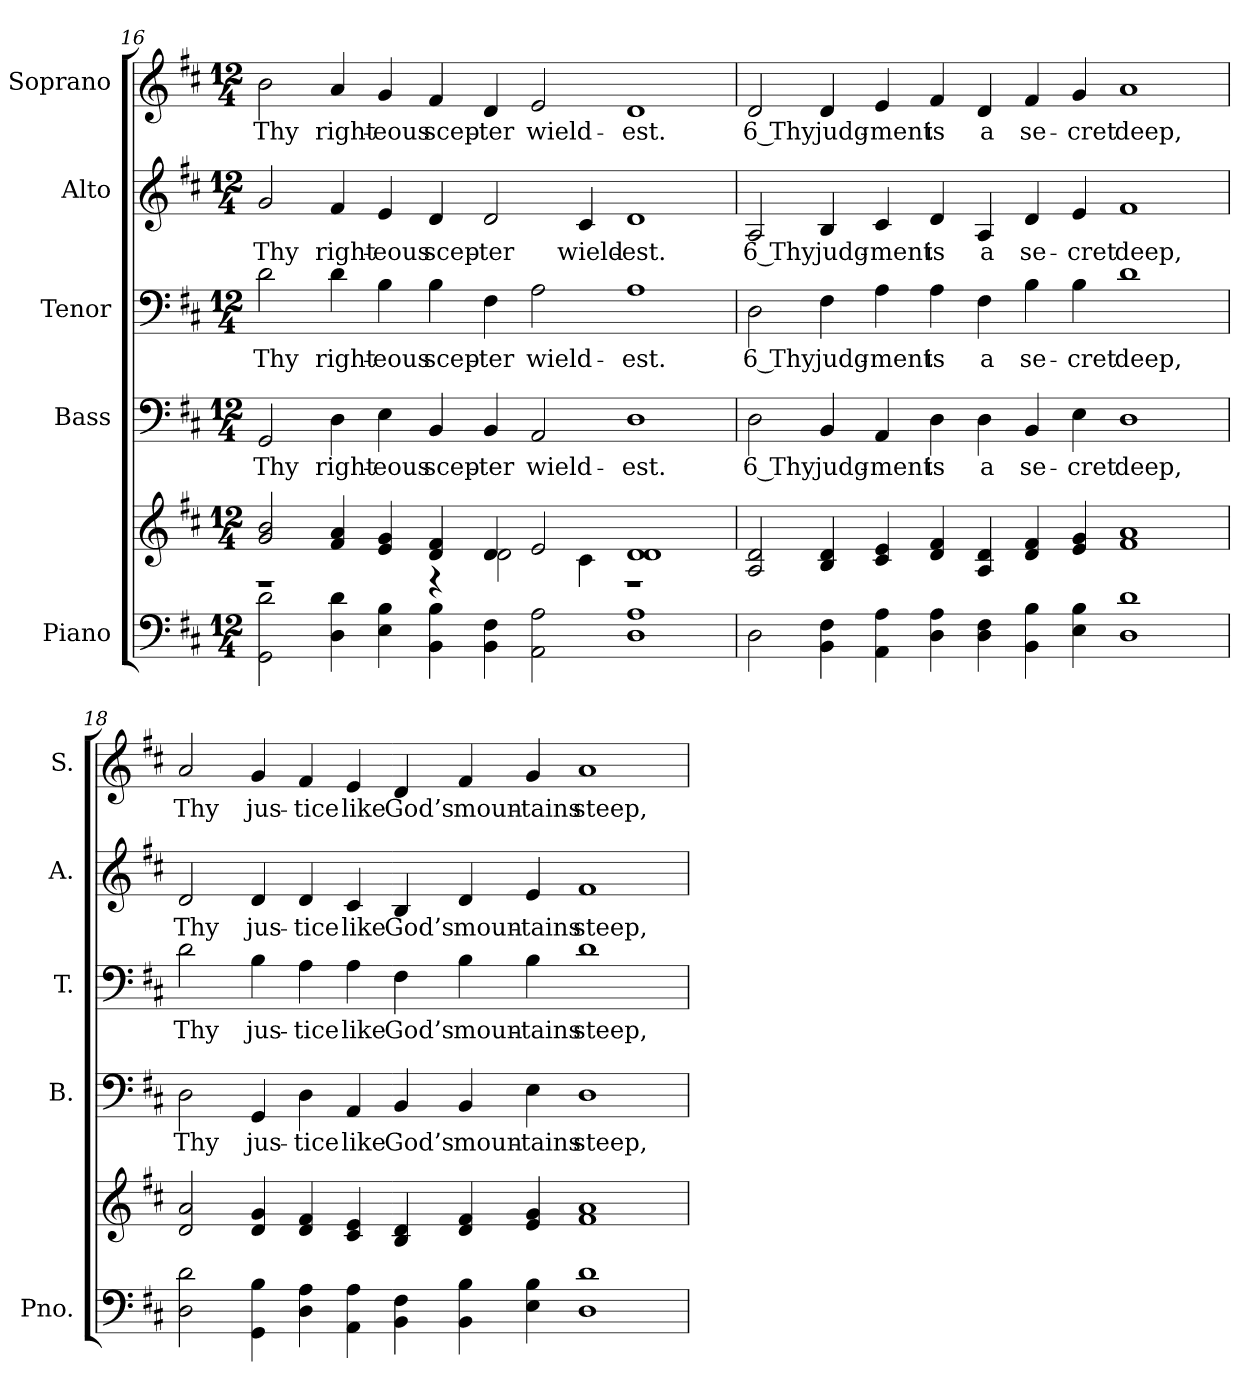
**kern	**kern	**kern	**text	**kern	**text	**kern	**text	**kern	**text
*part5	*part5	*part4	*part4	*part3	*part3	*part2	*part2	*part1	*part1
*staff6	*staff5	*staff4	*staff4	*staff3	*staff3	*staff2	*staff2	*staff1	*staff1
*I"Piano	*	*I"Bass	*	*I"Tenor	*	*I"Alto	*	*I"Soprano	*
*I'Pno.	*	*I'B.	*	*I'T.	*	*I'A.	*	*I'S.	*
*clefF4	*clefG2	*clefF4	*	*clefF4	*	*clefG2	*	*clefG2	*
*k[f#c#]	*k[f#c#]	*k[f#c#]	*	*k[f#c#]	*	*k[f#c#]	*	*k[f#c#]	*
*D:	*D:	*D:	*	*D:	*	*D:	*	*D:	*
*M12/4	*M12/4	*M12/4	*	*M12/4	*	*M12/4	*	*M12/4	*
=16	=16	=16	=16	=16	=16	=16	=16	=16	=16
*	*^	*	*	*	*	*	*	*	*
!	!	!	!	!LO:LY:b:color=#000000	!	!	!	!	!	!
!	!	!	!	!	!	!LO:LY:b:color=#000000	!	!	!	!
!	!	!	!	!	!	!	!	!LO:LY:b:color=#000000	!	!
!	!	!	!	!	!	!	!	!	!	!LO:LY:b:color=#000000
2GGi\ 2di	2gi/ 2bi	1r	2GGi/	Thy	2di\	Thy	2gi/	Thy	2bi\	Thy
!	!	!	!	!LO:LY:b:color=#000000	!	!	!	!	!	!
!	!	!	!	!	!	!LO:LY:b:color=#000000	!	!	!	!
!	!	!	!	!	!	!	!	!LO:LY:b:color=#000000	!	!
!	!	!	!	!	!	!	!	!	!	!LO:LY:b:color=#000000
4Di\ 4di	4f#i/ 4ai	.	4Di\	right-	4di\	right-	4f#i/	right-	4ai/	right-
!	!	!	!	!LO:LY:b:color=#000000	!	!	!	!	!	!
!	!	!	!	!	!	!LO:LY:b:color=#000000	!	!	!	!
!	!	!	!	!	!	!	!	!LO:LY:b:color=#000000	!	!
!	!	!	!	!	!	!	!	!	!	!LO:LY:b:color=#000000
4Ei\ 4Bi	4ei/ 4gi	.	4Ei\	-eous	4Bi\	-eous	4ei/	-eous	4gi/	-eous
!	!	!	!	!LO:LY:b:color=#000000	!	!	!	!	!	!
!	!	!	!	!	!	!LO:LY:b:color=#000000	!	!	!	!
!	!	!	!	!	!	!	!	!LO:LY:b:color=#000000	!	!
!	!	!	!	!	!	!	!	!	!	!LO:LY:b:color=#000000
4BBi\ 4Bi	4di/ 4f#i	4r	4BBi/	scep-	4Bi\	scep-	4di/	scep-	4f#i/	scep-
!	!	!	!	!LO:LY:b:color=#000000	!	!	!	!	!	!
!	!	!	!	!	!	!LO:LY:b:color=#000000	!	!	!	!
!	!	!	!	!	!	!	!	!LO:LY:b:color=#000000	!	!
!	!	!	!	!	!	!	!	!	!	!LO:LY:b:color=#000000
4BBi\ 4F#i	4di/	2di\	4BBi/	-ter	4F#i\	-ter	2di/	-ter	4di/	-ter
!	!	!	!	!LO:LY:b:color=#000000	!	!	!	!	!	!
!	!	!	!	!	!	!LO:LY:b:color=#000000	!	!	!	!
!	!	!	!	!	!	!	!	!	!	!LO:LY:b:color=#000000
2AAi\ 2Ai	2ei/	.	2AAi/	wield-	2Ai\	wield-	.	.	2ei/	wield-
!	!	!	!	!	!	!	!	!LO:LY:b:color=#000000	!	!
.	.	4c#i\	.	.	.	.	4c#i/	wield-	.	.
!	!	!	!	!LO:LY:b:color=#000000	!	!	!	!	!	!
!	!	!	!	!	!	!LO:LY:b:color=#000000	!	!	!	!
!	!	!	!	!	!	!	!	!LO:LY:b:color=#000000	!	!
!	!	!	!	!	!	!	!	!	!	!LO:LY:b:color=#000000
1Di 1Ai	1di 1di	1r	1Di	-est.	1Ai	-est.	1di	-est.	1di	-est.
*	*v	*v	*	*	*	*	*	*	*	*
!!LO:PB:g=z
=17	=17	=17	=17	=17	=17	=17	=17	=17	=17
*	*^	*	*	*	*	*	*	*	*
!	!	!	!	!LO:LY:b:color=#000000	!	!	!	!	!	!
*	*v	*v	*	*	*	*	*	*	*	*
*	*^	*	*	*	*	*	*	*	*
!	!	!	!	!	!	!LO:LY:b:color=#000000	!	!	!	!
*	*v	*v	*	*	*	*	*	*	*	*
*	*^	*	*	*	*	*	*	*	*
!	!	!	!	!	!	!	!	!LO:LY:b:color=#000000	!	!
*	*v	*v	*	*	*	*	*	*	*	*
*	*^	*	*	*	*	*	*	*	*
!	!	!	!	!	!	!	!	!	!	!LO:LY:b:color=#000000
*	*v	*v	*	*	*	*	*	*	*	*
2Di\	2Ai/ 2di	2Di\	6 Thy	2Di\	6 Thy	2Ai/	6 Thy	2di/	6 Thy
!	!	!	!LO:LY:b:color=#000000	!	!	!	!	!	!
!	!	!	!	!	!LO:LY:b:color=#000000	!	!	!	!
!	!	!	!	!	!	!	!LO:LY:b:color=#000000	!	!
!	!	!	!	!	!	!	!	!	!LO:LY:b:color=#000000
4BBi\ 4F#i	4Bi/ 4di	4BBi/	judg-	4F#i\	judg-	4Bi/	judg-	4di/	judg-
!	!	!	!LO:LY:b:color=#000000	!	!	!	!	!	!
!	!	!	!	!	!LO:LY:b:color=#000000	!	!	!	!
!	!	!	!	!	!	!	!LO:LY:b:color=#000000	!	!
!	!	!	!	!	!	!	!	!	!LO:LY:b:color=#000000
4AAi\ 4Ai	4c#i/ 4ei	4AAi/	-ment	4Ai\	-ment	4c#i/	-ment	4ei/	-ment
!	!	!	!LO:LY:b:color=#000000	!	!	!	!	!	!
!	!	!	!	!	!LO:LY:b:color=#000000	!	!	!	!
!	!	!	!	!	!	!	!LO:LY:b:color=#000000	!	!
!	!	!	!	!	!	!	!	!	!LO:LY:b:color=#000000
4Di\ 4Ai	4di/ 4f#i	4Di\	is	4Ai\	is	4di/	is	4f#i/	is
!	!	!	!LO:LY:b:color=#000000	!	!	!	!	!	!
!	!	!	!	!	!LO:LY:b:color=#000000	!	!	!	!
!	!	!	!	!	!	!	!LO:LY:b:color=#000000	!	!
!	!	!	!	!	!	!	!	!	!LO:LY:b:color=#000000
4Di\ 4F#i	4Ai/ 4di	4Di\	a	4F#i\	a	4Ai/	a	4di/	a
!	!	!	!LO:LY:b:color=#000000	!	!	!	!	!	!
!	!	!	!	!	!LO:LY:b:color=#000000	!	!	!	!
!	!	!	!	!	!	!	!LO:LY:b:color=#000000	!	!
!	!	!	!	!	!	!	!	!	!LO:LY:b:color=#000000
4BBi\ 4Bi	4di/ 4f#i	4BBi/	se-	4Bi\	se-	4di/	se-	4f#i/	se-
!	!	!	!LO:LY:b:color=#000000	!	!	!	!	!	!
!	!	!	!	!	!LO:LY:b:color=#000000	!	!	!	!
!	!	!	!	!	!	!	!LO:LY:b:color=#000000	!	!
!	!	!	!	!	!	!	!	!	!LO:LY:b:color=#000000
4Ei\ 4Bi	4ei/ 4gi	4Ei\	-cret	4Bi\	-cret	4ei/	-cret	4gi/	-cret
!	!	!	!LO:LY:b:color=#000000	!	!	!	!	!	!
!	!	!	!	!	!LO:LY:b:color=#000000	!	!	!	!
!	!	!	!	!	!	!	!LO:LY:b:color=#000000	!	!
!	!	!	!	!	!	!	!	!	!LO:LY:b:color=#000000
1Di 1di	1f#i 1ai	1Di	deep,	1di	deep,	1f#i	deep,	1ai	deep,
=18	=18	=18	=18	=18	=18	=18	=18	=18	=18
!	!	!	!LO:LY:b:color=#000000	!	!	!	!	!	!
!	!	!	!	!	!LO:LY:b:color=#000000	!	!	!	!
!	!	!	!	!	!	!	!LO:LY:b:color=#000000	!	!
!	!	!	!	!	!	!	!	!	!LO:LY:b:color=#000000
2Di\ 2di	2di/ 2ai	2Di\	Thy	2di\	Thy	2di/	Thy	2ai/	Thy
!	!	!	!LO:LY:b:color=#000000	!	!	!	!	!	!
!	!	!	!	!	!LO:LY:b:color=#000000	!	!	!	!
!	!	!	!	!	!	!	!LO:LY:b:color=#000000	!	!
!	!	!	!	!	!	!	!	!	!LO:LY:b:color=#000000
4GGi\ 4Bi	4di/ 4gi	4GGi/	jus-	4Bi\	jus-	4di/	jus-	4gi/	jus-
!	!	!	!LO:LY:b:color=#000000	!	!	!	!	!	!
!	!	!	!	!	!LO:LY:b:color=#000000	!	!	!	!
!	!	!	!	!	!	!	!LO:LY:b:color=#000000	!	!
!	!	!	!	!	!	!	!	!	!LO:LY:b:color=#000000
4Di\ 4Ai	4di/ 4f#i	4Di\	-tice	4Ai\	-tice	4di/	-tice	4f#i/	-tice
!	!	!	!LO:LY:b:color=#000000	!	!	!	!	!	!
!	!	!	!	!	!LO:LY:b:color=#000000	!	!	!	!
!	!	!	!	!	!	!	!LO:LY:b:color=#000000	!	!
!	!	!	!	!	!	!	!	!	!LO:LY:b:color=#000000
4AAi\ 4Ai	4c#i/ 4ei	4AAi/	like	4Ai\	like	4c#i/	like	4ei/	like
!	!	!	!LO:LY:b:color=#000000	!	!	!	!	!	!
!	!	!	!	!	!LO:LY:b:color=#000000	!	!	!	!
!	!	!	!	!	!	!	!LO:LY:b:color=#000000	!	!
!	!	!	!	!	!	!	!	!	!LO:LY:b:color=#000000
4BBi\ 4F#i	4Bi/ 4di	4BBi/	God’s	4F#i\	God’s	4Bi/	God’s	4di/	God’s
!	!	!	!LO:LY:b:color=#000000	!	!	!	!	!	!
!	!	!	!	!	!LO:LY:b:color=#000000	!	!	!	!
!	!	!	!	!	!	!	!LO:LY:b:color=#000000	!	!
!	!	!	!	!	!	!	!	!	!LO:LY:b:color=#000000
4BBi\ 4Bi	4di/ 4f#i	4BBi/	moun-	4Bi\	moun-	4di/	moun-	4f#i/	moun-
!	!	!	!LO:LY:b:color=#000000	!	!	!	!	!	!
!	!	!	!	!	!LO:LY:b:color=#000000	!	!	!	!
!	!	!	!	!	!	!	!LO:LY:b:color=#000000	!	!
!	!	!	!	!	!	!	!	!	!LO:LY:b:color=#000000
4Ei\ 4Bi	4ei/ 4gi	4Ei\	-tains	4Bi\	-tains	4ei/	-tains	4gi/	-tains
!	!	!	!LO:LY:b:color=#000000	!	!	!	!	!	!
!	!	!	!	!	!LO:LY:b:color=#000000	!	!	!	!
!	!	!	!	!	!	!	!LO:LY:b:color=#000000	!	!
!	!	!	!	!	!	!	!	!	!LO:LY:b:color=#000000
1Di 1di	1f#i 1ai	1Di	steep,	1di	steep,	1f#i	steep,	1ai	steep,
=	=	=	=	=	=	=	=	=	=
*-	*-	*-	*-	*-	*-	*-	*-	*-	*-
